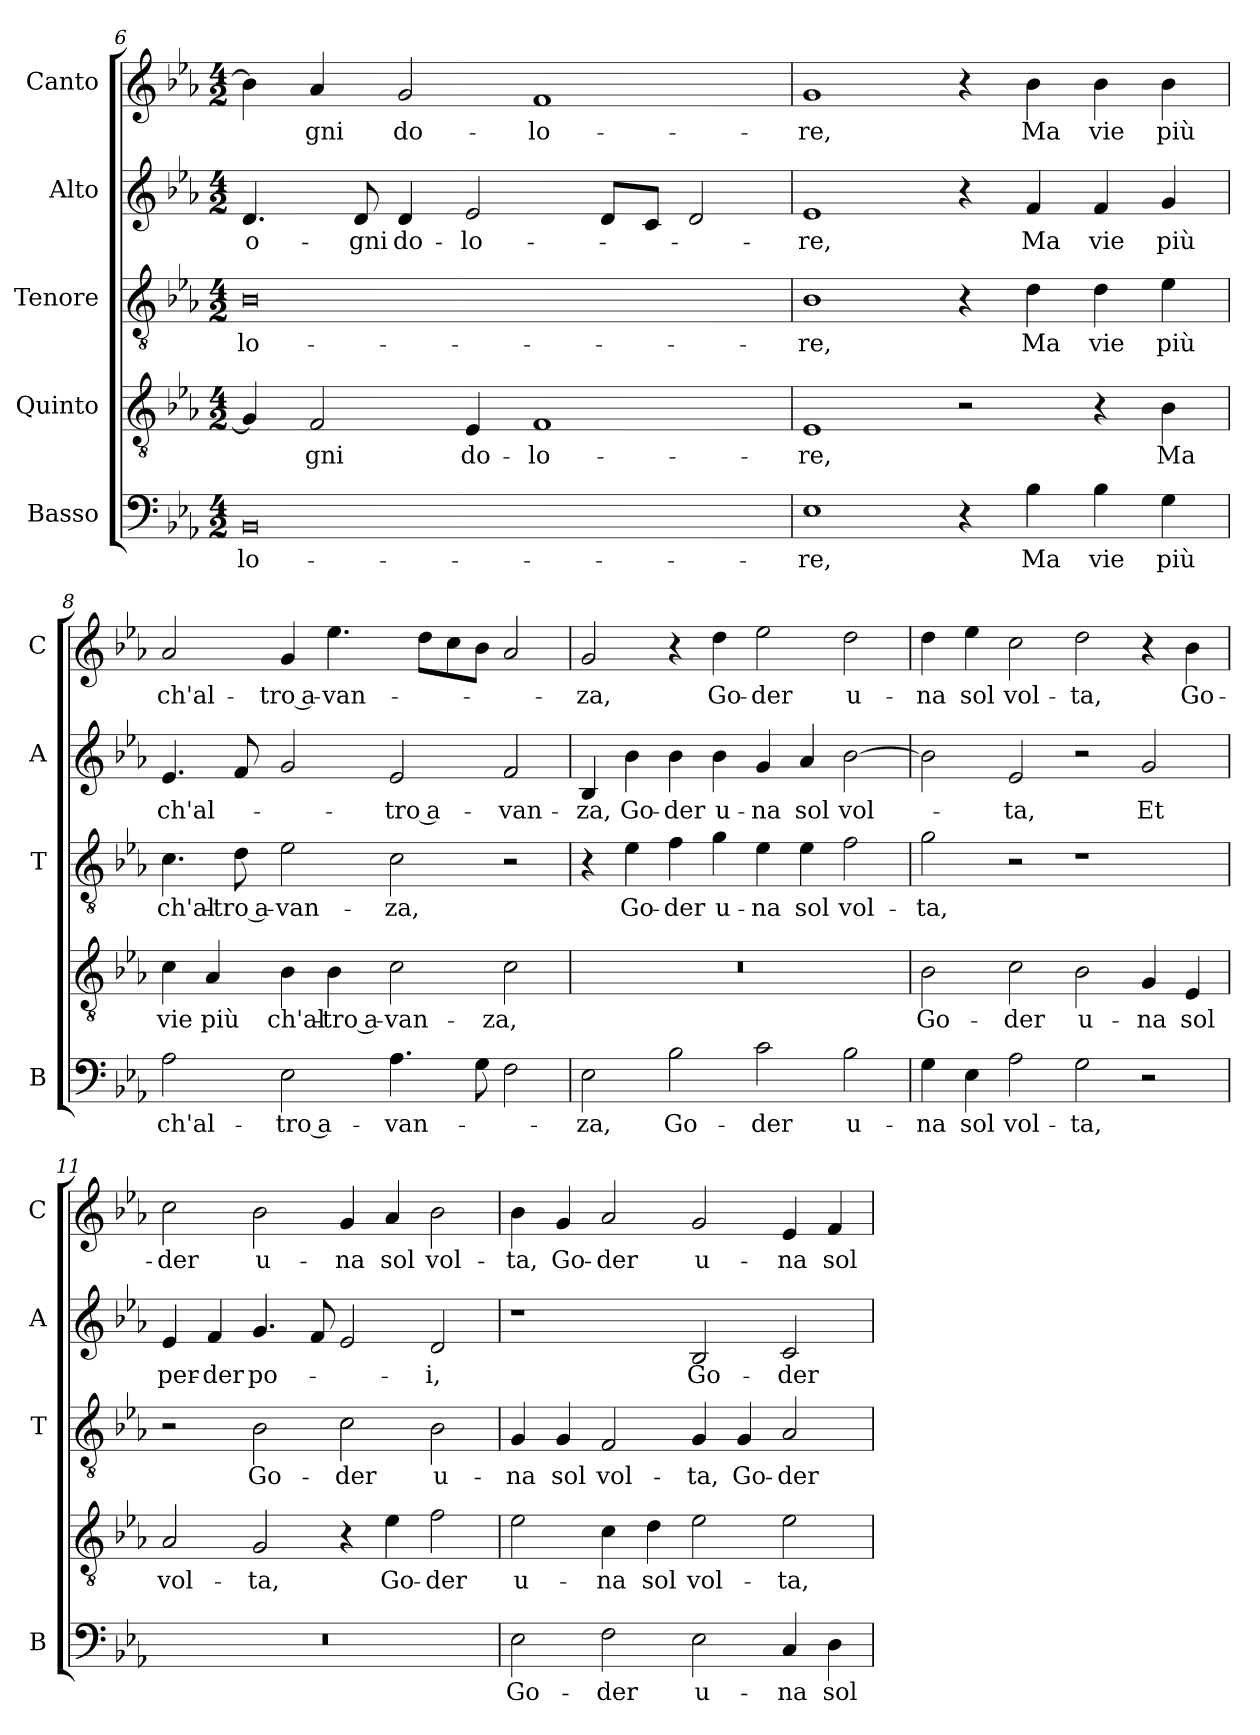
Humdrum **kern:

**kern	**text	**kern	**text	**kern	**text	**kern	**text	**kern	**text
*part5	*part5	*part4	*part4	*part3	*part3	*part2	*part2	*part1	*part1
*staff5	*staff5	*staff4	*staff4	*staff3	*staff3	*staff2	*staff2	*staff1	*staff1
*I"Basso	*	*I"Quinto	*	*I"Tenore	*	*I"Alto	*	*I"Canto	*
*I'B	*	*	*	*I'T	*	*I'A	*	*I'C	*
*clefF4	*	*clefGv2	*	*clefGv2	*	*clefG2	*	*clefG2	*
*k[b-e-a-]	*	*k[b-e-a-]	*	*k[b-e-a-]	*	*k[b-e-a-]	*	*k[b-e-a-]	*
*E-:	*	*E-:	*	*E-:	*	*E-:	*	*E-:	*
*M4/2	*	*M4/2	*	*M4/2	*	*M4/2	*	*M4/2	*
=6	=6	=6	=6	=6	=6	=6	=6	=6	=6
!	!LO:LY:b	!	!	!	!LO:LY:b	!	!LO:LY:b	!	!
0BB-	-lo-	4G/]	.	0B-	-lo-	4.d/	o-	4b-\]	.
!	!	!	!LO:LY:b	!	!	!	!	!	!LO:LY:b
.	.	2F/	-gni	.	.	.	.	4a-/	-gni
!	!	!	!	!	!	!	!LO:LY:b	!	!
.	.	.	.	.	.	8d/	-gni	.	.
!	!	!	!	!	!	!	!LO:LY:b	!	!LO:LY:b
.	.	.	.	.	.	4d/	do-	2g/	do-
!	!	!	!LO:LY:b	!	!	!	!LO:LY:b	!	!
.	.	4E-/	do-	.	.	2e-/	-lo-	.	.
!	!	!	!LO:LY:b	!	!	!	!	!	!LO:LY:b
.	.	1F	-lo-	.	.	.	.	1f	-lo-
.	.	.	.	.	.	8d/L	.	.	.
.	.	.	.	.	.	8c/J	.	.	.
.	.	.	.	.	.	2d/	.	.	.
=7	=7	=7	=7	=7	=7	=7	=7	=7	=7
!	!LO:LY:b	!	!LO:LY:b	!	!LO:LY:b	!	!LO:LY:b	!	!LO:LY:b
1E-	-re,	1E-	-re,	1B-	-re,	1e-	-re,	1g	-re,
4r	.	2r	.	4r	.	4r	.	4r	.
!	!LO:LY:b	!	!	!	!LO:LY:b	!	!LO:LY:b	!	!LO:LY:b
4B-\	Ma	.	.	4d\	Ma	4f/	Ma	4b-\	Ma
!	!LO:LY:b	!	!	!	!LO:LY:b	!	!LO:LY:b	!	!LO:LY:b
4B-\	vie	4r	.	4d\	vie	4f/	vie	4b-\	vie
!	!LO:LY:b	!	!LO:LY:b	!	!LO:LY:b	!	!LO:LY:b	!	!LO:LY:b
4G\	più	4B-\	Ma	4e-\	più	4g/	più	4b-\	più
!!LO:PB:g=z
=8	=8	=8	=8	=8	=8	=8	=8	=8	=8
!	!LO:LY:b	!	!LO:LY:b	!	!LO:LY:b	!	!LO:LY:b	!	!LO:LY:b
2A-\	ch'al-	4c\	vie	4.c\	ch'al-	4.e-/	ch'al-	2a-/	ch'al-
!	!	!	!LO:LY:b	!	!	!	!	!	!
.	.	4A-/	più	.	.	.	.	.	.
!	!	!	!	!	!LO:LY:b	!	!	!	!
.	.	.	.	8d\	-tro a-	8f/	.	.	.
!	!LO:LY:b	!	!LO:LY:b	!	!LO:LY:b	!	!	!	!LO:LY:b
2E-\	-tro a-	4B-\	ch'al-	2e-\	-van-	2g/	.	4g/	-tro a-
!	!	!	!LO:LY:b	!	!	!	!	!	!LO:LY:b
.	.	4B-\	-tro a-	.	.	.	.	4.ee-\	-van-
!	!LO:LY:b	!	!LO:LY:b	!	!LO:LY:b	!	!LO:LY:b	!	!
4.A-\	-van-	2c\	-van-	2c\	-za,	2e-/	-tro a-	.	.
.	.	.	.	.	.	.	.	8dd\L	.
.	.	.	.	.	.	.	.	8cc\	.
8G\	.	.	.	.	.	.	.	8b-\J	.
!	!	!	!LO:LY:b	!	!	!	!LO:LY:b	!	!
2F\	.	2c\	-za,	2r	.	2f/	-van-	2a-/	.
=9	=9	=9	=9	=9	=9	=9	=9	=9	=9
!	!LO:LY:b	!	!	!	!	!	!LO:LY:b	!	!LO:LY:b
2E-\	-za,	0r	.	4r	.	4B-/	-za,	2g/	-za,
!	!	!	!	!	!LO:LY:b	!	!LO:LY:b	!	!
.	.	.	.	4e-\	Go-	4b-\	Go-	.	.
!	!LO:LY:b	!	!	!	!LO:LY:b	!	!LO:LY:b	!	!
2B-\	Go-	.	.	4f\	-der	4b-\	-der	4r	.
!	!	!	!	!	!LO:LY:b	!	!LO:LY:b	!	!LO:LY:b
.	.	.	.	4g\	u-	4b-\	u-	4dd\	Go-
!	!LO:LY:b	!	!	!	!LO:LY:b	!	!LO:LY:b	!	!LO:LY:b
2c\	-der	.	.	4e-\	-na	4g/	-na	2ee-\	-der
!	!	!	!	!	!LO:LY:b	!	!LO:LY:b	!	!
.	.	.	.	4e-\	sol	4a-/	sol	.	.
!	!LO:LY:b	!	!	!	!LO:LY:b	!	!LO:LY:b	!	!LO:LY:b
2B-\	u-	.	.	2f\	vol-	[2b-\	vol-	2dd\	u-
=10	=10	=10	=10	=10	=10	=10	=10	=10	=10
!	!LO:LY:b	!	!LO:LY:b	!	!LO:LY:b	!	!	!	!LO:LY:b
4G\	-na	2B-\	Go-	2g\	-ta,	2b-\]	.	4dd\	-na
!	!LO:LY:b	!	!	!	!	!	!	!	!LO:LY:b
4E-\	sol	.	.	.	.	.	.	4ee-\	sol
!	!LO:LY:b	!	!LO:LY:b	!	!	!	!LO:LY:b	!	!LO:LY:b
2A-\	vol-	2c\	-der	2r	.	2e-/	-ta,	2cc\	vol-
!	!LO:LY:b	!	!LO:LY:b	!	!	!	!	!	!LO:LY:b
2G\	-ta,	2B-\	u-	1r	.	2r	.	2dd\	-ta,
!	!	!	!LO:LY:b	!	!	!	!LO:LY:b	!	!
2r	.	4G/	-na	.	.	2g/	Et	4r	.
!	!	!	!LO:LY:b	!	!	!	!	!	!LO:LY:b
.	.	4E-/	sol	.	.	.	.	4b-\	Go-
=11	=11	=11	=11	=11	=11	=11	=11	=11	=11
!	!	!	!LO:LY:b	!	!	!	!LO:LY:b	!	!LO:LY:b
0r	.	2A-/	vol-	2r	.	4e-/	per-	2cc\	-der
!	!	!	!	!	!	!	!LO:LY:b	!	!
.	.	.	.	.	.	4f/	-der	.	.
!	!	!	!LO:LY:b	!	!LO:LY:b	!	!LO:LY:b	!	!LO:LY:b
.	.	2G/	-ta,	2B-\	Go-	4.g/	po-	2b-\	u-
.	.	.	.	.	.	8f/	.	.	.
!	!	!	!	!	!LO:LY:b	!	!	!	!LO:LY:b
.	.	4r	.	2c\	-der	2e-/	.	4g/	-na
!	!	!	!LO:LY:b	!	!	!	!	!	!LO:LY:b
.	.	4e-\	Go-	.	.	.	.	4a-/	sol
!	!	!	!LO:LY:b	!	!LO:LY:b	!	!LO:LY:b	!	!LO:LY:b
.	.	2f\	-der	2B-\	u-	2d/	-i,	2b-\	vol-
!!LO:LB:g=z
=12	=12	=12	=12	=12	=12	=12	=12	=12	=12
!	!LO:LY:b	!	!LO:LY:b	!	!LO:LY:b	!	!	!	!LO:LY:b
2E-\	Go-	2e-\	u-	4G/	-na	1r	.	4b-\	-ta,
!	!	!	!	!	!LO:LY:b	!	!	!	!LO:LY:b
.	.	.	.	4G/	sol	.	.	4g/	Go-
!	!LO:LY:b	!	!LO:LY:b	!	!LO:LY:b	!	!	!	!LO:LY:b
2F\	-der	4c\	-na	2F/	vol-	.	.	2a-/	-der
!	!	!	!LO:LY:b	!	!	!	!	!	!
.	.	4d\	sol	.	.	.	.	.	.
!	!LO:LY:b	!	!LO:LY:b	!	!LO:LY:b	!	!LO:LY:b	!	!LO:LY:b
2E-\	u-	2e-\	vol-	4G/	-ta,	2B-/	Go-	2g/	u-
!	!	!	!	!	!LO:LY:b	!	!	!	!
.	.	.	.	4G/	Go-	.	.	.	.
!	!LO:LY:b	!	!LO:LY:b	!	!LO:LY:b	!	!LO:LY:b	!	!LO:LY:b
4C/	-na	2e-\	-ta,	2A-/	-der	2c/	-der	4e-/	-na
!	!LO:LY:b	!	!	!	!	!	!	!	!LO:LY:b
4D\	sol	.	.	.	.	.	.	4f/	sol
=	=	=	=	=	=	=	=	=	=
*-	*-	*-	*-	*-	*-	*-	*-	*-	*-
